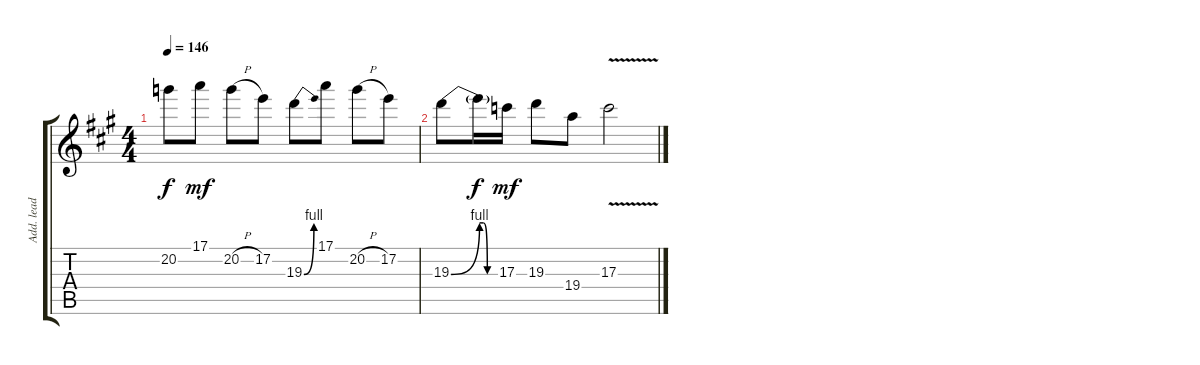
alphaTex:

\track ("Add. lead" "Add. lead") {instrument distortionguitar}
\staff {score tabs}
\tuning (E4 B3 G3 D3 A2 E2) {hide}
\ts (4 4)
\tempo 146
\clef g2
\ks a
20.2{t}.8{dy f} 17.1.8{dy mf} 20.2{h}.8 17.2.8 19.3{be (bend 0 0 60 4)}.8 17.1.8 20.2{h}.8 17.2.8 |
19.3{be (bend 0 0 60 4)}.8 19.3{be (custom 0 4 15 4 30 0 60 0) t}.16{dy f} 17.3.16{dy mf} 19.3.8 19.4.8 17.3{v}.2
